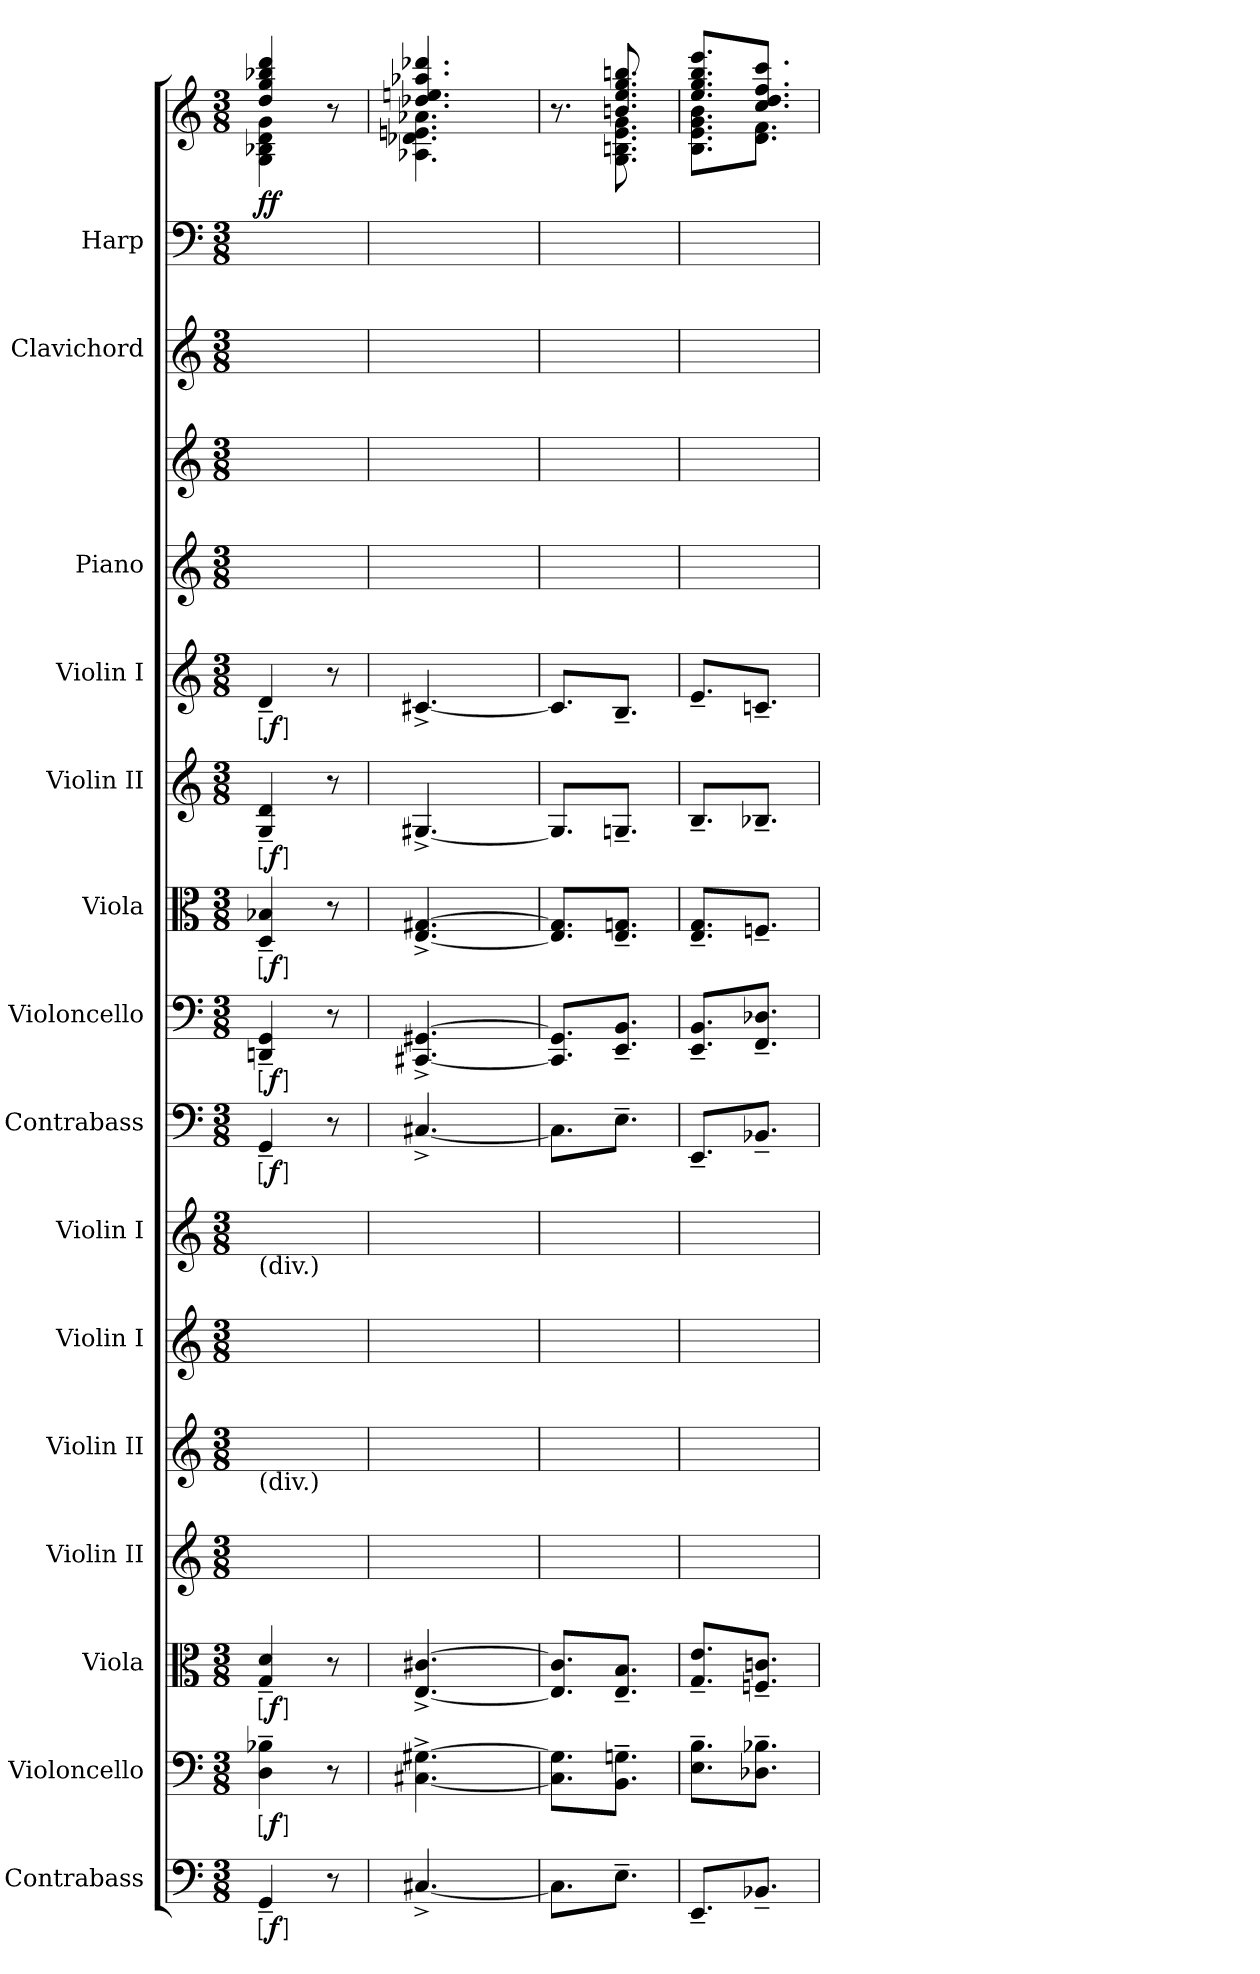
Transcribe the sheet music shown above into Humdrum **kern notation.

**kern	**dynam	**kern	**dynam	**kern	**dynam	**kern	**kern	**kern	**kern	**kern	**dynam	**kern	**dynam	**kern	**dynam	**kern	**dynam	**kern	**dynam	**kern	**kern	**kern	**kern	**kern	**dynam
*part15	*part15	*part14	*part14	*part13	*part13	*part12	*part11	*part10	*part9	*part8	*part8	*part7	*part7	*part6	*part6	*part5	*part5	*part4	*part4	*part3	*part3	*part2	*part1	*part1	*part1
*staff17	*staff17	*staff16	*staff16	*staff15	*staff15	*staff14	*staff13	*staff12	*staff11	*staff10	*staff10	*staff9	*staff9	*staff8	*staff8	*staff7	*staff7	*staff6	*staff6	*staff5	*staff4	*staff3	*staff2	*staff1	*staff1/2
*I"Contrabass	*	*I"Violoncello	*	*I"Viola	*	*I"Violin II	*I"Violin II	*I"Violin I	*I"Violin I	*I"Contrabass	*	*I"Violoncello	*	*I"Viola	*	*I"Violin II	*	*I"Violin I	*	*I"Piano	*	*I"Clavichord	*I"Harp	*	*
*I'Cb.	*	*I'Vc.	*	*I'Vla.	*	*I'Vln. II	*I'Vln. II	*I'Vln. I	*I'Vln. I	*I'Cb.	*	*I'Vc.	*	*I'Vla.	*	*I'Vln. II	*	*I'Vln. I	*	*I'Pno	*	*	*I'Hp	*	*
*clefF4	*	*clefF4	*	*clefC3	*	*clefG2	*clefG2	*clefG2	*clefG2	*clefF4	*	*clefF4	*	*clefC3	*	*clefG2	*	*clefG2	*	*clefG2	*clefG2	*clefG2	*clefF4	*clefG2	*
*k[]	*	*k[]	*	*k[]	*	*k[]	*k[]	*k[]	*k[]	*k[]	*	*k[]	*	*k[]	*	*k[]	*	*k[]	*	*k[]	*k[]	*k[]	*k[]	*k[]	*
*C:	*	*C:	*	*C:	*	*C:	*C:	*C:	*C:	*C:	*	*C:	*	*C:	*	*C:	*	*C:	*	*C:	*C:	*C:	*C:	*C:	*
*M3/8	*	*M3/8	*	*M3/8	*	*M3/8	*M3/8	*M3/8	*M3/8	*M3/8	*	*M3/8	*	*M3/8	*	*M3/8	*	*M3/8	*	*M3/8	*M3/8	*M3/8	*M3/8	*M3/8	*
*	*	*	*	*	*	*	*	*	*8va	*	*	*	*	*	*	*	*	*	*	*	*	*	*	*	*
*	*	*	*	*	*	*	*	*	*	*	*	*	*	*	*	*	*	*	*	*	*8va	*	*	*	*
=1	=1	=1	=1	=1	=1	=1	=1	=1	=1	=1	=1	=1	=1	=1	=1	=1	=1	=1	=1	=1	=1	=1	=1	=1	=1
*	*	*	*	*	*	*	*	*	*	*	*	*	*	*	*	*	*	*	*	*	*	*	*	*^	*
!	!	!	!	!	!	!	!	!	!LO:TX:b:t=(div.)	!	!	!	!	!	!	!	!	!	!	!	!	!	!	!	!	!
!	!	!	!	!	!	!	!LO:TX:b:t=(div.)	!	!	!	!	!	!	!	!	!	!	!	!	!	!	!	!	!	!	!
!	!LO:DY:ed=brack	!	!LO:DY:ed=brack	!	!LO:DY:ed=brack	!	!	!	!	!	!LO:DY:ed=brack	!	!LO:DY:ed=brack	!	!LO:DY:ed=brack	!	!LO:DY:ed=brack	!	!LO:DY:ed=brack	!	!	!	!	!	!	!
4GG~	f	4D~ 4B-X~	f	4G~ 4d~	f	8%3ryy	8ryy	8ryy	8ryy	4GG~	f	4DDn~ 4GG~	f	4D~ 4B-X~	f	4G~ 4d~	f	4d~	f	8ryy	8ryy	4.ryy	8%3ryy	4dd 4gg 4bb-X 4ddd	4G 4B-X 4d 4g	ff
*	*	*	*	*	*	*	*	*Xtuplet	*	*	*	*	*	*	*	*	*	*	*	*	*	*	*	*	*	*
*	*	*	*	*	*	*	*	*	*X8va	*	*	*	*	*	*	*	*	*	*	*	*	*	*	*	*	*
*	*	*	*	*	*	*	*	*	*	*	*	*	*	*	*	*	*	*	*	*Xtuplet	*Xtuplet	*	*	*	*	*
.	.	.	.	.	.	.	8ryy	24ryy	8ryy	.	.	.	.	.	.	.	.	.	.	24ryy	24ryy	.	.	.	.	.
.	.	.	.	.	.	.	.	24ryy	.	.	.	.	.	.	.	.	.	.	.	24ryy	24ryy	.	.	.	.	.
.	.	.	.	.	.	.	.	24ryy	.	.	.	.	.	.	.	.	.	.	.	24ryy	24ryy	.	.	.	.	.
8r	.	8r	.	8r	.	.	8ryy	24ryy	8ryy	8r	.	8r	.	8r	.	8r	.	8r	.	24ryy	24ryy	.	.	8r	8ryy	.
.	.	.	.	.	.	.	.	24ryy	.	.	.	.	.	.	.	.	.	.	.	24ryy	24ryy	.	.	.	.	.
.	.	.	.	.	.	.	.	24ryy	.	.	.	.	.	.	.	.	.	.	.	24ryy	24ryy	.	.	.	.	.
=2	=2	=2	=2	=2	=2	=2	=2	=2	=2	=2	=2	=2	=2	=2	=2	=2	=2	=2	=2	=2	=2	=2	=2	=2	=2	=2
*	*	*	*	*	*	*	*	*	*Xtuplet	*	*	*	*	*	*	*	*	*	*	*	*	*	*	*	*	*
[4.C#X^	.	[4.C#X^ [4.G#X^	.	[4.E^ [4.c#X^	.	8%3ryy	8%3ryy	8ryy	24ryy	[4.C#X^	.	[4.CC#X^ [4.GG#X^	.	[4.E^ [4.G#X^	.	[4.G#X^	.	[4.c#X^	.	24ryy	24ryy	4.ryy	8%3ryy	4.dd-X 4.een 4.aa-X 4.ddd-X	4.A-X 4.d-X 4.en 4.a-X	.
.	.	.	.	.	.	.	.	.	24ryy	.	.	.	.	.	.	.	.	.	.	24ryy	24ryy	.	.	.	.	.
.	.	.	.	.	.	.	.	.	24ryy	.	.	.	.	.	.	.	.	.	.	24ryy	24ryy	.	.	.	.	.
.	.	.	.	.	.	.	.	8ryy	24ryy	.	.	.	.	.	.	.	.	.	.	24ryy	24ryy	.	.	.	.	.
.	.	.	.	.	.	.	.	.	24ryy	.	.	.	.	.	.	.	.	.	.	24ryy	24ryy	.	.	.	.	.
.	.	.	.	.	.	.	.	.	24ryy	.	.	.	.	.	.	.	.	.	.	24ryy	24ryy	.	.	.	.	.
.	.	.	.	.	.	.	.	8ryy	24ryy	.	.	.	.	.	.	.	.	.	.	24ryy	24ryy	.	.	.	.	.
.	.	.	.	.	.	.	.	.	24ryy	.	.	.	.	.	.	.	.	.	.	24ryy	24ryy	.	.	.	.	.
.	.	.	.	.	.	.	.	.	24ryy	.	.	.	.	.	.	.	.	.	.	24ryy	24ryy	.	.	.	.	.
=3	=3	=3	=3	=3	=3	=3	=3	=3	=3	=3	=3	=3	=3	=3	=3	=3	=3	=3	=3	=3	=3	=3	=3	=3	=3	=3
8.C#L]	.	8.C#] 8.G#]L	.	8.E] 8.c#]L	.	8ryy	8ryy	24ryy	8ryy	8.C#L]	.	8.CC#] 8.GG#]L	.	8.E] 8.G#]L	.	8.G#L]	.	8.c#L]	.	24ryy	24ryy	4.ryy	8%3ryy	8.r	8.ryy	.
.	.	.	.	.	.	.	.	24ryy	.	.	.	.	.	.	.	.	.	.	.	24ryy	24ryy	.	.	.	.	.
.	.	.	.	.	.	.	.	24ryy	.	.	.	.	.	.	.	.	.	.	.	24ryy	24ryy	.	.	.	.	.
*	*	*	*	*	*	*	*Xtuplet	*	*	*	*	*	*	*	*	*	*	*	*	*	*	*	*	*	*	*
.	.	.	.	.	.	8ryy	24ryy	8ryy	24ryy	.	.	.	.	.	.	.	.	.	.	24ryy	24ryy	.	.	.	.	.
.	.	.	.	.	.	.	24ryy	.	24ryy	.	.	.	.	.	.	.	.	.	.	24ryy	24ryy	.	.	.	.	.
8.E~J	.	8.BB~ 8.Gn~J	.	8.E~ 8.B~J	.	.	.	.	.	8.E~J	.	8.EE~ 8.BB~J	.	8.E~ 8.Gn~J	.	8.Gn~J	.	8.B~J	.	.	.	.	.	8.bn 8.ee 8.gg 8.bbn	8.G 8.Bn 8.e 8.g	.
.	.	.	.	.	.	.	24ryy	.	24ryy	.	.	.	.	.	.	.	.	.	.	24ryy	24ryy	.	.	.	.	.
*	*	*	*	*	*	*Xtuplet	*	*	*	*	*	*	*	*	*	*	*	*	*	*	*	*	*	*	*	*
.	.	.	.	.	.	24ryy	8ryy	24ryy	8ryy	.	.	.	.	.	.	.	.	.	.	24ryy	24ryy	.	.	.	.	.
.	.	.	.	.	.	24ryy	.	24ryy	.	.	.	.	.	.	.	.	.	.	.	24ryy	24ryy	.	.	.	.	.
.	.	.	.	.	.	24ryy	.	24ryy	.	.	.	.	.	.	.	.	.	.	.	24ryy	24ryy	.	.	.	.	.
=4	=4	=4	=4	=4	=4	=4	=4	=4	=4	=4	=4	=4	=4	=4	=4	=4	=4	=4	=4	=4	=4	=4	=4	=4	=4	=4
*	*	*	*	*	*	*	*	*	*8va	*	*	*	*	*	*	*	*	*	*	*	*	*	*	*	*	*
8.EE~L	.	8.E~ 8.B~L	.	8.G~ 8.e~L	.	8ryy	24ryy	8ryy	24ryy	8.EE~L	.	8.EE~ 8.BB~L	.	8.E~ 8.G~L	.	8.B~L	.	8.e~L	.	24ryy	24ryy	4.ryy	8%3ryy	8.ee 8.gg 8.bb 8.eeeL	8.B 8.e 8.g 8.bL	.
.	.	.	.	.	.	.	24ryy	.	24ryy	.	.	.	.	.	.	.	.	.	.	24ryy	24ryy	.	.	.	.	.
.	.	.	.	.	.	.	24ryy	.	24ryy	.	.	.	.	.	.	.	.	.	.	24ryy	24ryy	.	.	.	.	.
*	*	*	*	*	*	*	*	*8va	*	*	*	*	*	*	*	*	*	*	*	*	*	*	*	*	*	*
.	.	.	.	.	.	24ryy	8ryy	24ryy	8ryy	.	.	.	.	.	.	.	.	.	.	24ryy	24ryy	.	.	.	.	.
.	.	.	.	.	.	24ryy	.	24ryy	.	.	.	.	.	.	.	.	.	.	.	24ryy	24ryy	.	.	.	.	.
8.BB-X~J	.	8.D-X~ 8.B-X~J	.	8.Fn~ 8.cn~J	.	.	.	.	.	8.BB-X~J	.	8.FF~ 8.D-X~J	.	8.Fn~J	.	8.B-X~J	.	8.cn~J	.	.	.	.	.	8.cc 8.dd 8.ff 8.cccJ	8.d 8.fJ	.
.	.	.	.	.	.	24ryy	.	24ryy	.	.	.	.	.	.	.	.	.	.	.	24ryy	24ryy	.	.	.	.	.
.	.	.	.	.	.	8ryy	24ryy	8ryy	24ryy	.	.	.	.	.	.	.	.	.	.	24ryy	24ryy	.	.	.	.	.
.	.	.	.	.	.	.	24ryy	.	24ryy	.	.	.	.	.	.	.	.	.	.	24ryy	24ryy	.	.	.	.	.
.	.	.	.	.	.	.	24ryy	.	24ryy	.	.	.	.	.	.	.	.	.	.	24ryy	24ryy	.	.	.	.	.
*	*	*	*	*	*	*	*	*	*	*	*	*	*	*	*	*	*	*	*	*	*	*	*	*v	*v	*
*	*	*	*	*	*	*	*	*	*X8va	*	*	*	*	*	*	*	*	*	*	*	*	*	*	*	*
*	*	*	*	*	*	*	*	*X8va	*	*	*	*	*	*	*	*	*	*	*	*	*	*	*	*	*
*	*	*	*	*	*	*	*	*	*	*	*	*	*	*	*	*	*	*	*	*	*X8va	*	*	*	*
=	=	=	=	=	=	=	=	=	=	=	=	=	=	=	=	=	=	=	=	=	=	=	=	=	=
*-	*-	*-	*-	*-	*-	*-	*-	*-	*-	*-	*-	*-	*-	*-	*-	*-	*-	*-	*-	*-	*-	*-	*-	*-	*-
